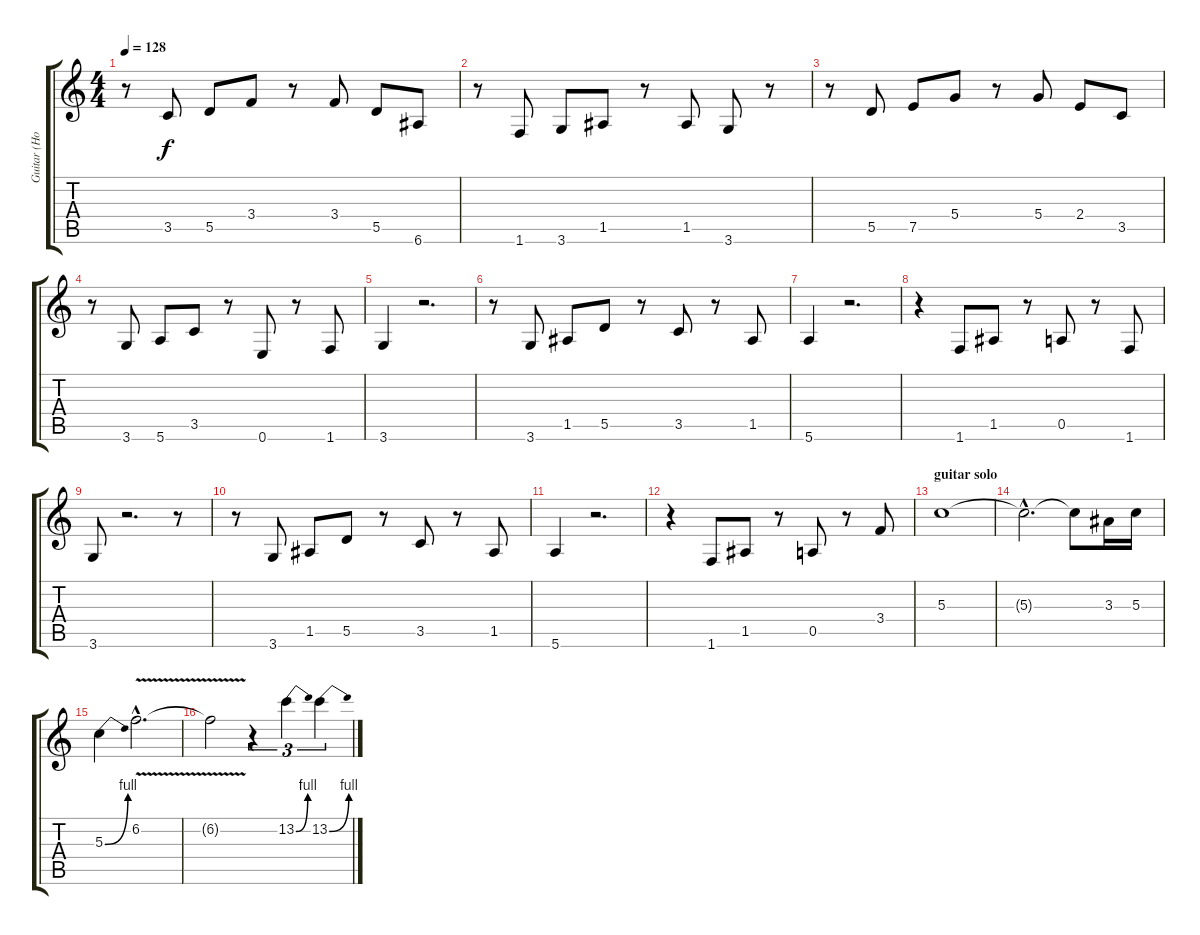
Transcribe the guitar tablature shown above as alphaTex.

\track ("Guitar (Hodgson)" "Guitar (Ho") {instrument distortionguitar}
\staff {score tabs}
\tuning (E4 B3 G3 D3 A2 E2) {hide}
\ts (4 4)
\tempo 128
\clef g2
\ks c
r.8{dy f} 3.5.8 5.5.8 3.4.8 r.8 3.4.8 5.5.8 6.6.8 |
r.8 1.6.8 3.6.8 1.5.8 r.8 1.5.8 3.6.8 r.8 |
r.8 5.5.8 7.5.8 5.4.8 r.8 5.4.8 2.4.8 3.5.8 |
r.8 3.6.8 5.6.8 3.5.8 r.8 0.6.8 r.8 1.6.8 |
3.6.4 r.2{d} |
r.8 3.6.8 1.5.8 5.5.8 r.8 3.5.8 r.8 1.5.8 |
5.6.4 r.2{d} |
r.4 1.6.8 1.5.8 r.8 0.5.8 r.8 1.6.8 |
3.6.8 r.2{d} r.8 |
r.8 3.6.8 1.5.8 5.5.8 r.8 3.5.8 r.8 1.5.8 |
5.6.4 r.2{d} |
r.4 1.6.8 1.5.8 r.8 0.5.8 r.8 3.4.8 |
\section ("" "guitar solo")
5.3.1 |
5.3{hac t}.2{d} 5.3{t}.8 3.3.16 5.3.16 |
5.3{be (bend 0 0 60 4)}.4 6.2{v hac}.2{d} |
6.2{t}.2 r.4{tu (3 2)} 13.2{be (bend 0 0 60 4)}.4{tu (3 2)} 13.2{be (bend 0 0 60 4)}.4{tu (3 2)}
